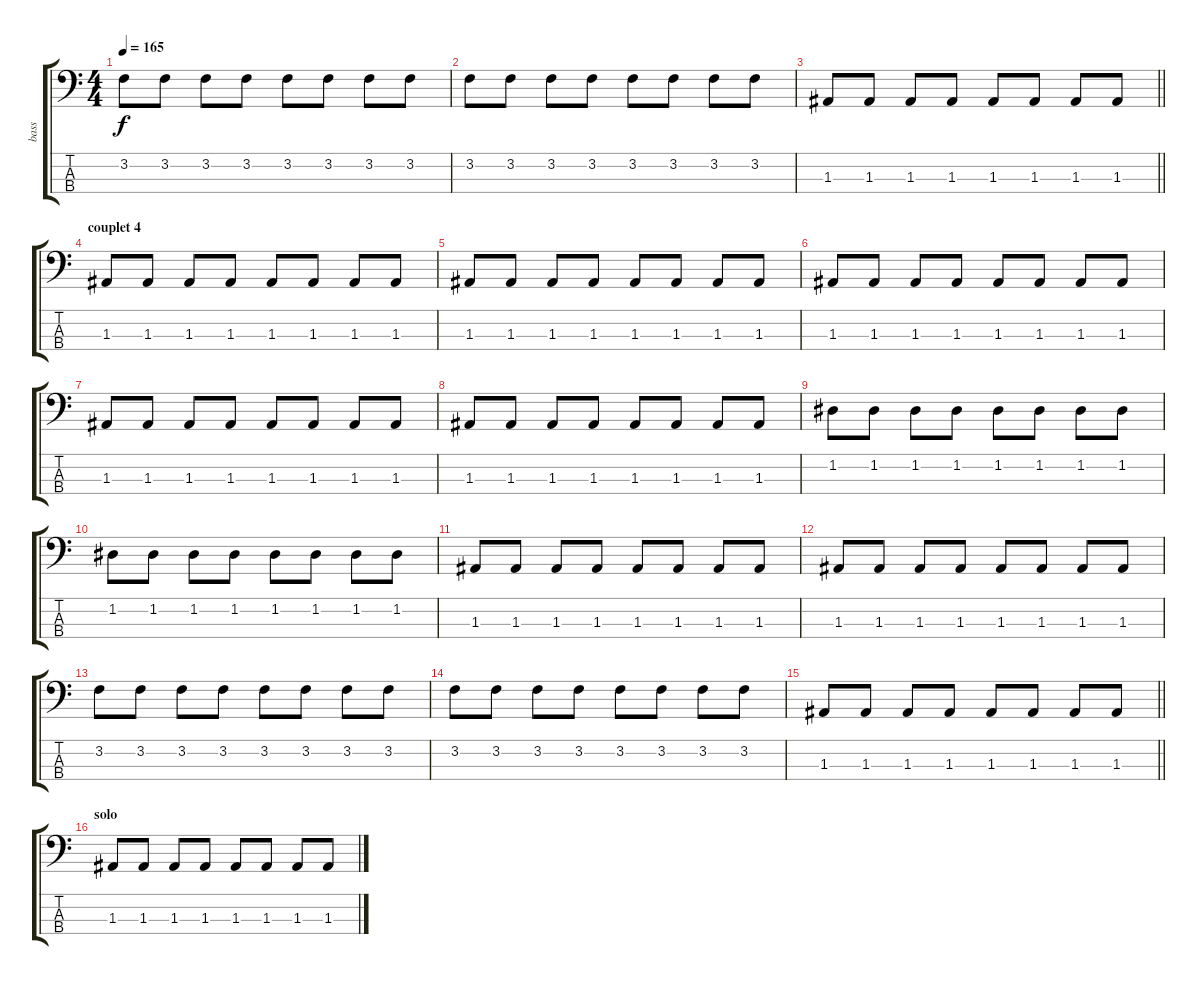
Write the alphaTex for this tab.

\track ("bass" "bass") {instrument electricbasspick}
\staff {score tabs}
\tuning (G2 D2 A1 E1) {hide}
\ts (4 4)
\tempo 165
\clef f4
\ks c
3.2.8{dy f} 3.2.8 3.2.8 3.2.8 3.2.8 3.2.8 3.2.8 3.2.8 |
3.2.8 3.2.8 3.2.8 3.2.8 3.2.8 3.2.8 3.2.8 3.2.8 |
\barLineRight lightlight
1.3.8 1.3.8 1.3.8 1.3.8 1.3.8 1.3.8 1.3.8 1.3.8 |
\section ("" "couplet 4")
1.3.8 1.3.8 1.3.8 1.3.8 1.3.8 1.3.8 1.3.8 1.3.8 |
1.3.8 1.3.8 1.3.8 1.3.8 1.3.8 1.3.8 1.3.8 1.3.8 |
1.3.8 1.3.8 1.3.8 1.3.8 1.3.8 1.3.8 1.3.8 1.3.8 |
1.3.8 1.3.8 1.3.8 1.3.8 1.3.8 1.3.8 1.3.8 1.3.8 |
1.3.8 1.3.8 1.3.8 1.3.8 1.3.8 1.3.8 1.3.8 1.3.8 |
1.2.8 1.2.8 1.2.8 1.2.8 1.2.8 1.2.8 1.2.8 1.2.8 |
1.2.8 1.2.8 1.2.8 1.2.8 1.2.8 1.2.8 1.2.8 1.2.8 |
1.3.8 1.3.8 1.3.8 1.3.8 1.3.8 1.3.8 1.3.8 1.3.8 |
1.3.8 1.3.8 1.3.8 1.3.8 1.3.8 1.3.8 1.3.8 1.3.8 |
3.2.8 3.2.8 3.2.8 3.2.8 3.2.8 3.2.8 3.2.8 3.2.8 |
3.2.8 3.2.8 3.2.8 3.2.8 3.2.8 3.2.8 3.2.8 3.2.8 |
\barLineRight lightlight
1.3.8 1.3.8 1.3.8 1.3.8 1.3.8 1.3.8 1.3.8 1.3.8 |
\section ("" "solo")
1.3.8 1.3.8 1.3.8 1.3.8 1.3.8 1.3.8 1.3.8 1.3.8
